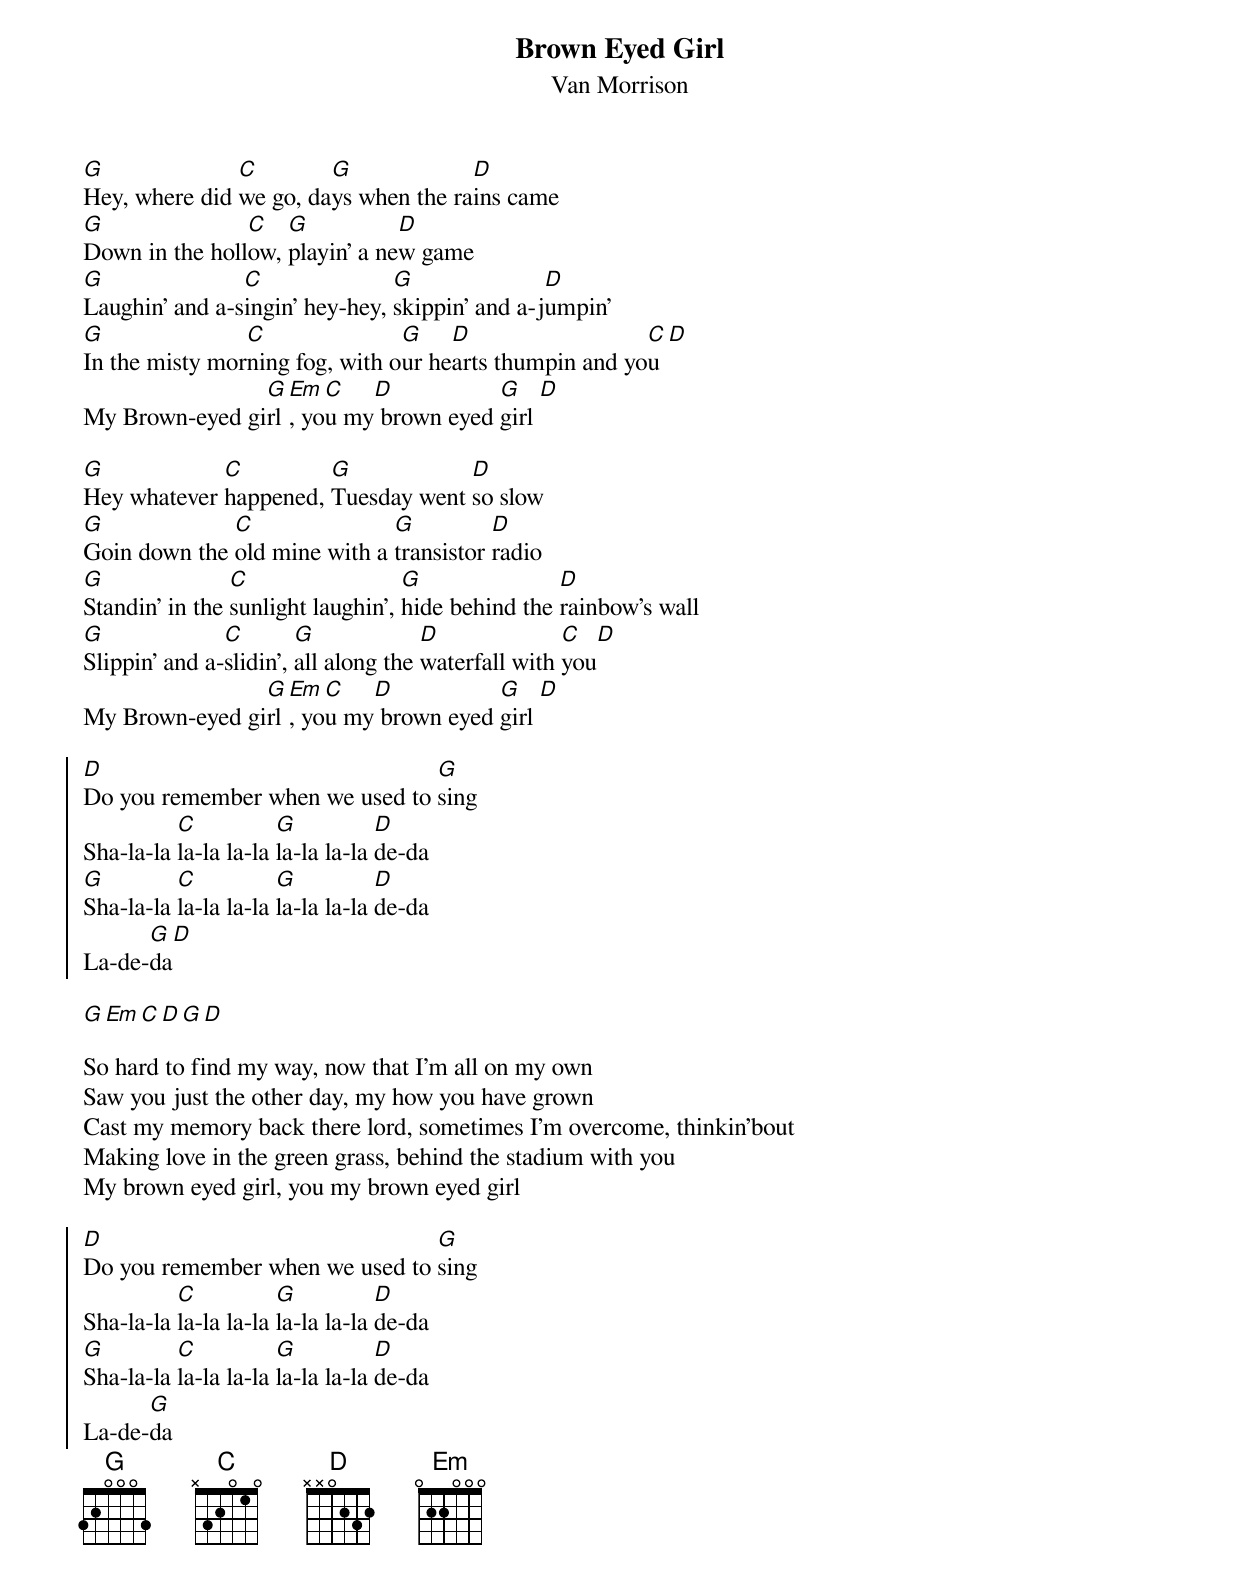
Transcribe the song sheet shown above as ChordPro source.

{t:Brown Eyed Girl}
{st:Van Morrison}
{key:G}

[G]Hey, where did [C]we go, da[G]ys when the ra[D]ins came
[G]Down in the holl[C]ow, [G]playin' a ne[D]w game
[G]Laughin' and a-s[C]ingin' hey-hey, [G]skippin' and a-j[D]umpin'
[G]In the misty mor[C]ning fog, with o[G]ur he[D]arts thumpin and yo[C]u[D]
My Brown-eyed gi[G]rl[Em], yo[C]u my[D] brown eyed [G]girl [D]

[G]Hey whatever [C]happened, [G]Tuesday went [D]so slow
[G]Goin down the [C]old mine with a [G]transistor [D]radio
[G]Standin' in the [C]sunlight laughin', [G]hide behind the [D]rainbow's wall
[G]Slippin' and a-[C]slidin', [G]all along the [D]waterfall with [C]you[D]
My Brown-eyed gi[G]rl[Em], yo[C]u my[D] brown eyed [G]girl [D]

{soc}
[D]Do you remember when we used to [G]sing
Sha-la-la [C]la-la la-la [G]la-la la-la [D]de-da
[G]Sha-la-la [C]la-la la-la [G]la-la la-la [D]de-da
La-de-[G]da[D]
{eoc}

[G][Em][C][D][G][D]

So hard to find my way, now that I'm all on my own
Saw you just the other day, my how you have grown
Cast my memory back there lord, sometimes I'm overcome, thinkin'bout
Making love in the green grass, behind the stadium with you
My brown eyed girl, you my brown eyed girl

{soc}
[D]Do you remember when we used to [G]sing
Sha-la-la [C]la-la la-la [G]la-la la-la [D]de-da
[G]Sha-la-la [C]la-la la-la [G]la-la la-la [D]de-da
La-de-[G]da
{eoc}
